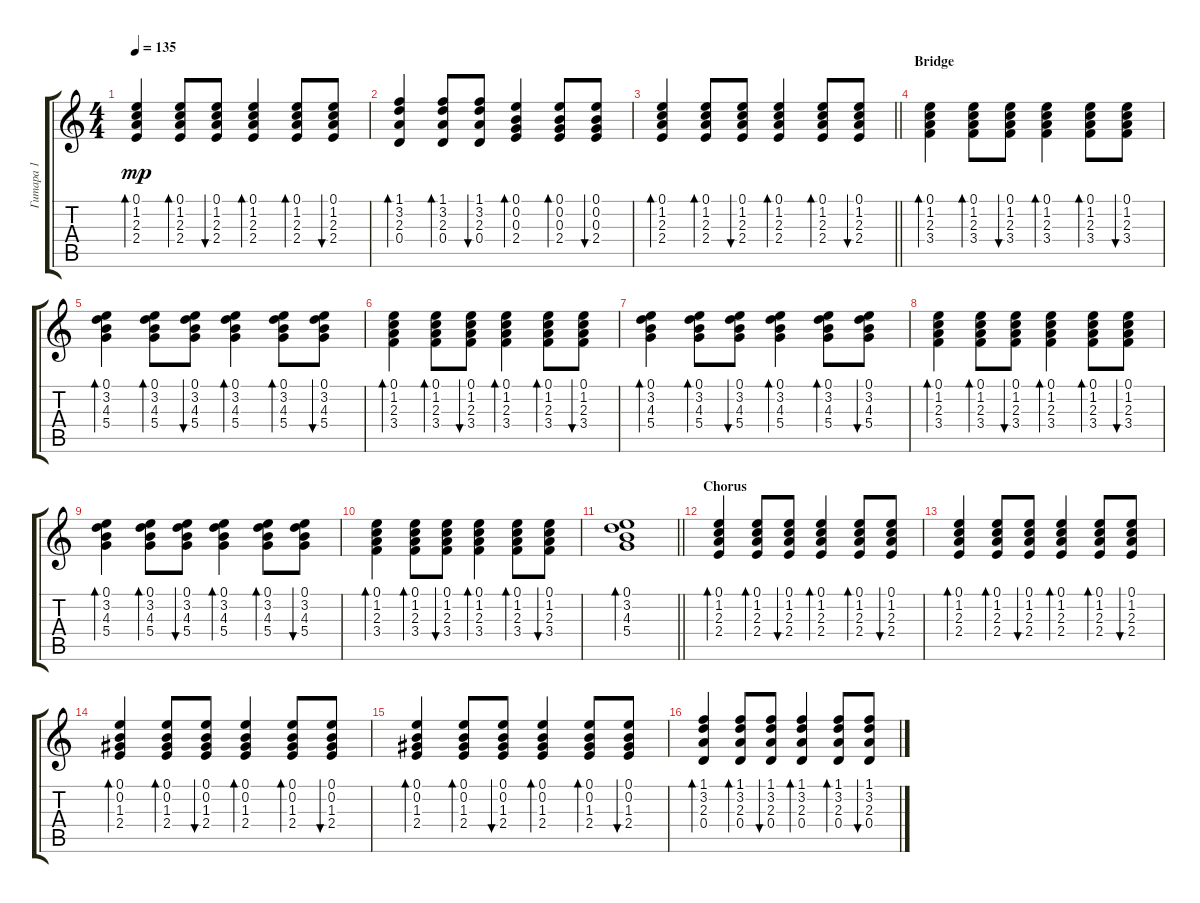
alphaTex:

\track ("Гитара 1" "Гитара 1") {instrument acousticguitarsteel}
\staff {score tabs}
\tuning (E4 B3 G3 D3 A2 E2) {hide}
\ts (4 4)
\tempo 135
\clef g2
\ks c
(0.1 1.2 2.3 2.4).4{bd 60 dy mp} (0.1 1.2 2.3 2.4).8{bd 60} (0.1 1.2 2.3 2.4).8{bu 60} (0.1 1.2 2.3 2.4).4{bd 60} (0.1 1.2 2.3 2.4).8{bd 60} (0.1 1.2 2.3 2.4).8{bu 60} |
(1.1 3.2 2.3 0.4).4{bd 60} (1.1 3.2 2.3 0.4).8{bd 60} (1.1 3.2 2.3 0.4).8{bu 60} (0.1 0.2 0.3 2.4).4{bd 60} (0.1 0.2 0.3 2.4).8{bd 60} (0.1 0.2 0.3 2.4).8{bu 60} |
\barLineRight lightlight
(0.1 1.2 2.3 2.4).4{bd 60} (0.1 1.2 2.3 2.4).8{bd 60} (0.1 1.2 2.3 2.4).8{bu 60} (0.1 1.2 2.3 2.4).4{bd 60} (0.1 1.2 2.3 2.4).8{bd 60} (0.1 1.2 2.3 2.4).8{bu 60} |
\section ("" "Bridge")
(0.1 1.2 2.3 3.4).4{bd 60} (0.1 1.2 2.3 3.4).8{bd 60} (0.1 1.2 2.3 3.4).8{bu 60} (0.1 1.2 2.3 3.4).4{bd 60} (0.1 1.2 2.3 3.4).8{bd 60} (0.1 1.2 2.3 3.4).8{bu 60} |
(0.1 3.2 4.3 5.4).4{bd 60} (0.1 3.2 4.3 5.4).8{bd 60} (0.1 3.2 4.3 5.4).8{bu 60} (0.1 3.2 4.3 5.4).4{bd 60} (0.1 3.2 4.3 5.4).8{bd 60} (0.1 3.2 4.3 5.4).8{bu 60} |
(0.1 1.2 2.3 3.4).4{bd 60} (0.1 1.2 2.3 3.4).8{bd 60} (0.1 1.2 2.3 3.4).8{bu 60} (0.1 1.2 2.3 3.4).4{bd 60} (0.1 1.2 2.3 3.4).8{bd 60} (0.1 1.2 2.3 3.4).8{bu 60} |
(0.1 3.2 4.3 5.4).4{bd 60} (0.1 3.2 4.3 5.4).8{bd 60} (0.1 3.2 4.3 5.4).8{bu 60} (0.1 3.2 4.3 5.4).4{bd 60} (0.1 3.2 4.3 5.4).8{bd 60} (0.1 3.2 4.3 5.4).8{bu 60} |
(0.1 1.2 2.3 3.4).4{bd 60} (0.1 1.2 2.3 3.4).8{bd 60} (0.1 1.2 2.3 3.4).8{bu 60} (0.1 1.2 2.3 3.4).4{bd 60} (0.1 1.2 2.3 3.4).8{bd 60} (0.1 1.2 2.3 3.4).8{bu 60} |
(0.1 3.2 4.3 5.4).4{bd 60} (0.1 3.2 4.3 5.4).8{bd 60} (0.1 3.2 4.3 5.4).8{bu 60} (0.1 3.2 4.3 5.4).4{bd 60} (0.1 3.2 4.3 5.4).8{bd 60} (0.1 3.2 4.3 5.4).8{bu 60} |
(0.1 1.2 2.3 3.4).4{bd 60} (0.1 1.2 2.3 3.4).8{bd 60} (0.1 1.2 2.3 3.4).8{bu 60} (0.1 1.2 2.3 3.4).4{bd 60} (0.1 1.2 2.3 3.4).8{bd 60} (0.1 1.2 2.3 3.4).8{bu 60} |
\barLineRight lightlight
(0.1 3.2 4.3 5.4).1{bd 60} |
\section ("" "Chorus")
(0.1 1.2 2.3 2.4).4{bd 60} (0.1 1.2 2.3 2.4).8{bd 60} (0.1 1.2 2.3 2.4).8{bu 60} (0.1 1.2 2.3 2.4).4{bd 60} (0.1 1.2 2.3 2.4).8{bd 60} (0.1 1.2 2.3 2.4).8{bu 60} |
(0.1 1.2 2.3 2.4).4{bd 60} (0.1 1.2 2.3 2.4).8{bd 60} (0.1 1.2 2.3 2.4).8{bu 60} (0.1 1.2 2.3 2.4).4{bd 60} (0.1 1.2 2.3 2.4).8{bd 60} (0.1 1.2 2.3 2.4).8{bu 60} |
(0.1 0.2 1.3 2.4).4{bd 60} (0.1 0.2 1.3 2.4).8{bd 60} (0.1 0.2 1.3 2.4).8{bu 60} (0.1 0.2 1.3 2.4).4{bd 60} (0.1 0.2 1.3 2.4).8{bd 60} (0.1 0.2 1.3 2.4).8{bu 60} |
(0.1 0.2 1.3 2.4).4{bd 60} (0.1 0.2 1.3 2.4).8{bd 60} (0.1 0.2 1.3 2.4).8{bu 60} (0.1 0.2 1.3 2.4).4{bd 60} (0.1 0.2 1.3 2.4).8{bd 60} (0.1 0.2 1.3 2.4).8{bu 60} |
(1.1 3.2 2.3 0.4).4{bd 60} (1.1 3.2 2.3 0.4).8{bd 60} (1.1 3.2 2.3 0.4).8{bu 60} (1.1 3.2 2.3 0.4).4{bd 60} (1.1 3.2 2.3 0.4).8{bd 60} (1.1 3.2 2.3 0.4).8{bu 60}
